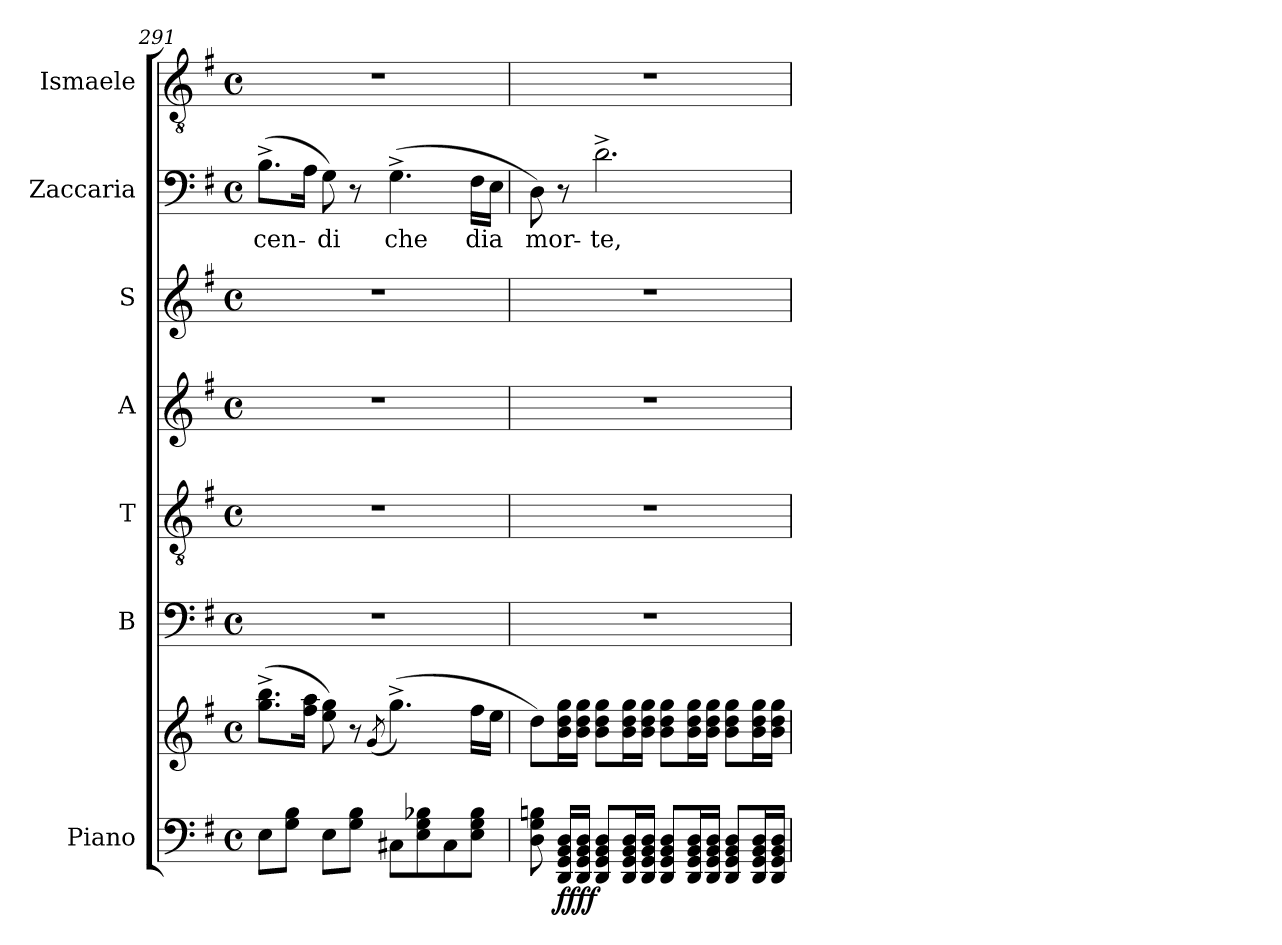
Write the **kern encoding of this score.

**kern	**kern	**dynam	**kern	**kern	**kern	**kern	**kern	**text	**kern
*part7	*part7	*part7	*part6	*part5	*part4	*part3	*part2	*part2	*part1
*staff8	*staff7	*staff7/8	*staff6	*staff5	*staff4	*staff3	*staff2	*staff2	*staff1
*I"Piano	*	*	*I"B	*I"T	*I"A	*I"S	*I"Zaccaria	*	*I"Ismaele
*I'Pno	*	*	*I'B	*I'T	*I'A	*I'S	*	*	*
*clefF4	*clefG2	*	*clefF4	*clefGv2	*clefG2	*clefG2	*clefF4	*	*clefGv2
*k[f#]	*k[f#]	*	*k[f#]	*k[f#]	*k[f#]	*k[f#]	*k[f#]	*	*k[f#]
*M4/4	*M4/4	*	*M4/4	*M4/4	*M4/4	*M4/4	*M4/4	*	*M4/4
*met(c)	*met(c)	*	*met(c)	*met(c)	*met(c)	*met(c)	*met(c)	*	*met(c)
=291	=291	=291	=291	=291	=291	=291	=291	=291	=291
!	!	!	!	!	!	!	!	!LO:LY:b	!
8E\L	(8.gg\^ 8.bb\^L	.	1r	1r	1r	1r	(8.B^\L	-cen-	1r
8G\ 8B\J	.	.	.	.	.	.	.	.	.
.	16ff#\ 16aa\Jk	.	.	.	.	.	16A\Jk	.	.
!	!	!	!	!	!	!	!	!LO:LY:b	!
8E\L	8ee\ 8gg\)	.	.	.	.	.	8G\)	-di	.
8G\ 8B\J	8r	.	.	.	.	.	8r	.	.
.	(8qg/	.	.	.	.	.	.	.	.
!	!	!	!	!	!	!	!	!LO:LY:b	!
8C#X\L	(4.gg^\)	.	.	.	.	.	(4.G^\	che	.
8E\ 8G\ 8B-X\	.	.	.	.	.	.	.	.	.
8C#\	.	.	.	.	.	.	.	.	.
!	!	!	!	!	!	!	!	!LO:LY:b	!
8E\ 8G\ 8B-\J	16ff#\LL	.	.	.	.	.	16F#\LL	dia	.
.	16ee\JJ	.	.	.	.	.	16E\JJ	.	.
!!LO:PB:g=z
=292	=292	=292	=292	=292	=292	=292	=292	=292	=292
!	!	!	!	!	!	!	!	!LO:LY:b	!
8D\ 8G\ 8Bn\	8dd\L)	.	1r	1r	1r	1r	8D\)	mor-	1r
!	!	!LO:DY:b=2	!	!	!	!	!	!	!
!	!	!LO:DY:n=1:b	!	!	!	!	!	!	!
16DD/ 16GG/ 16BB/ 16D/LL	16b\ 16dd\ 16gg\L	ff ff	.	.	.	.	8r	.	.
16DD/ 16GG/ 16BB/ 16D/JJ	16b\ 16dd\ 16gg\JJ	.	.	.	.	.	.	.	.
!	!	!	!	!	!	!	!	!LO:LY:b	!
8DD/ 8GG/ 8BB/ 8D/L	8b\ 8dd\ 8gg\L	.	.	.	.	.	2.d^\	-te,	.
16DD/ 16GG/ 16BB/ 16D/L	16b\ 16dd\ 16gg\L	.	.	.	.	.	.	.	.
16DD/ 16GG/ 16BB/ 16D/JJ	16b\ 16dd\ 16gg\JJ	.	.	.	.	.	.	.	.
8DD/ 8GG/ 8BB/ 8D/L	8b\ 8dd\ 8gg\L	.	.	.	.	.	.	.	.
16DD/ 16GG/ 16BB/ 16D/L	16b\ 16dd\ 16gg\L	.	.	.	.	.	.	.	.
16DD/ 16GG/ 16BB/ 16D/JJ	16b\ 16dd\ 16gg\JJ	.	.	.	.	.	.	.	.
8DD/ 8GG/ 8BB/ 8D/L	8b\ 8dd\ 8gg\L	.	.	.	.	.	.	.	.
16DD/ 16GG/ 16BB/ 16D/L	16b\ 16dd\ 16gg\L	.	.	.	.	.	.	.	.
16DD/ 16GG/ 16BB/ 16D/JJ	16b\ 16dd\ 16gg\JJ	.	.	.	.	.	.	.	.
=	=	=	=	=	=	=	=	=	=
*-	*-	*-	*-	*-	*-	*-	*-	*-	*-
